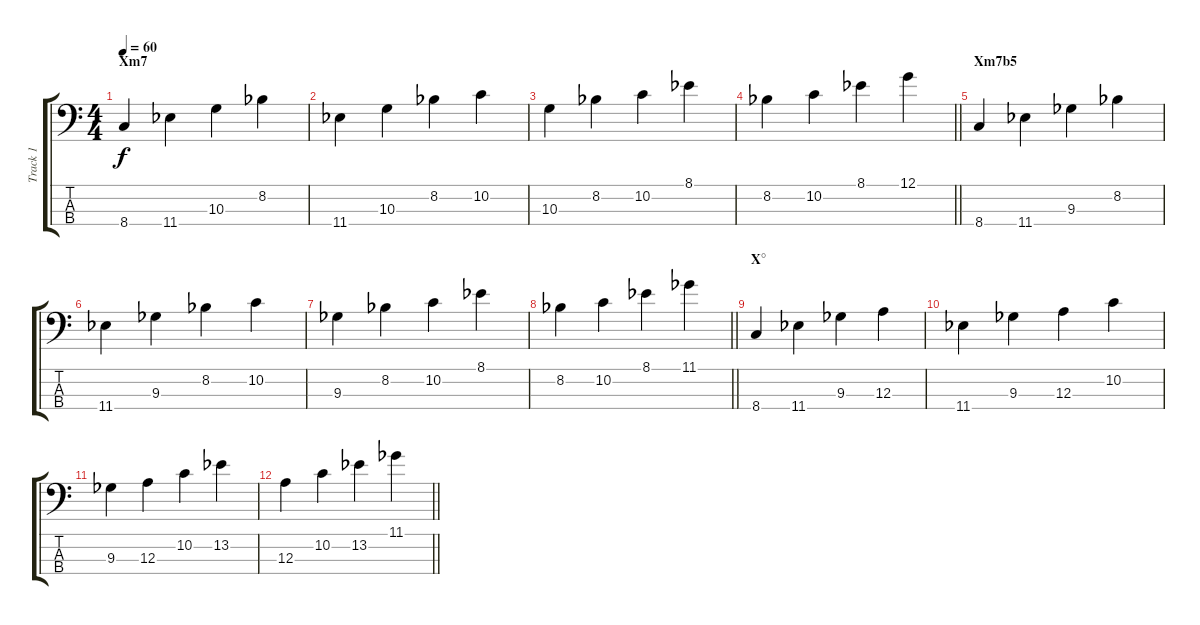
\track ("Track 1" "Track 1") {instrument electricbassfinger}
\staff {score tabs}
\tuning (G2 D2 A1 E1) {hide}
\ts (4 4)
\section ("" "Xm7")
\tempo 60
\clef f4
\ks c
8.4.4{dy f} 11.4{acc b}.4 10.3.4 8.2{acc b}.4 |
11.4{acc b}.4 10.3.4 8.2{acc b}.4 10.2.4 |
10.3.4 8.2{acc b}.4 10.2.4 8.1{acc b}.4 |
\barLineRight lightlight
8.2{acc b}.4 10.2.4 8.1{acc b}.4 12.1.4 |
\section ("" "Xm7b5")
8.4.4 11.4{acc b}.4 9.3{acc b}.4 8.2{acc b}.4 |
11.4{acc b}.4 9.3{acc b}.4 8.2{acc b}.4 10.2.4 |
9.3{acc b}.4 8.2{acc b}.4 10.2.4 8.1{acc b}.4 |
\barLineRight lightlight
8.2{acc b}.4 10.2.4 8.1{acc b}.4 11.1{acc b}.4 |
\section ("" "X°")
8.4.4 11.4{acc b}.4 9.3{acc b}.4 12.3.4 |
11.4{acc b}.4 9.3{acc b}.4 12.3.4 10.2.4 |
9.3{acc b}.4 12.3.4 10.2.4 13.2{acc b}.4 |
\barLineRight lightlight
12.3.4 10.2.4 13.2{acc b}.4 11.1{acc b}.4
